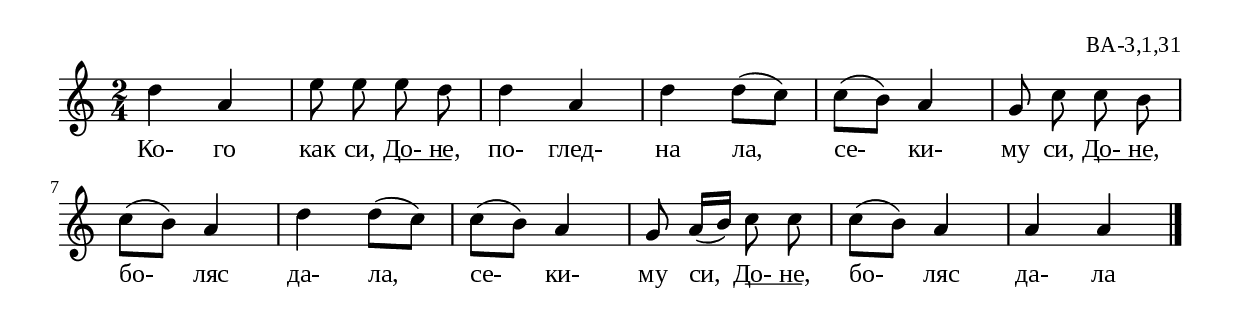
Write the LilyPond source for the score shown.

%{
BA_3_1_31
%}

\include "td-preamble.ly"

\score {
\relative c'' {
%% \tempo 4 = 152
  \time 2/4
d4 a | e'8\noBeam e e8\noBeam d | d4 a | d d8( c) | c8( b) a4 | g8\noBeam c c8\noBeam b | c8( b) a4 | d4 d8( c) | c8( b) a4 | g8 a16([ b]) c8\noBeam c | c8( b) a4 | a a 
 \bar "|." 
}
\addlyrics { Ко- го как си, До- \startTextSpan не, \stopTextSpan
по- глед- на ла, се- ки- му си, До- \startTextSpan не, \stopTextSpan
бо- ляс да- ла, се- ки- му си, До- \startTextSpan не, \stopTextSpan
бо- ляс да- ла }
%
\layout {
  indent = #0
  line-width = 190\mm
  ragged-right=##f
\context {
      \Lyrics
      \consists "Text_spanner_engraver"
      \override TextSpanner #'direction = #DOWN
      \override TextSpanner #'style = #'line    
      \override TextSpanner #'outside-staff-priority = ##f
      \override TextSpanner #'padding = #0.2 % sets the distance of the line from the lyrics
      \override TextSpanner #'bound-details =
      #`((left . ((Y . 0)
                  (padding . 0)
                  (attach-dir . ,LEFT)))
         (left-broken . ((end-on-note . #t)))
         (right . ((Y . 0)
                   (padding . 0)
                   (attach-dir . ,RIGHT))))
    }
  
}
%
\midi { 
	\context {
		\Score
		tempoWholesPerMinute = #(ly:make-moment 152 4)
		}
	}
}
%
\header{
  opus = "ВА-3,1,31"
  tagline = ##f
}


